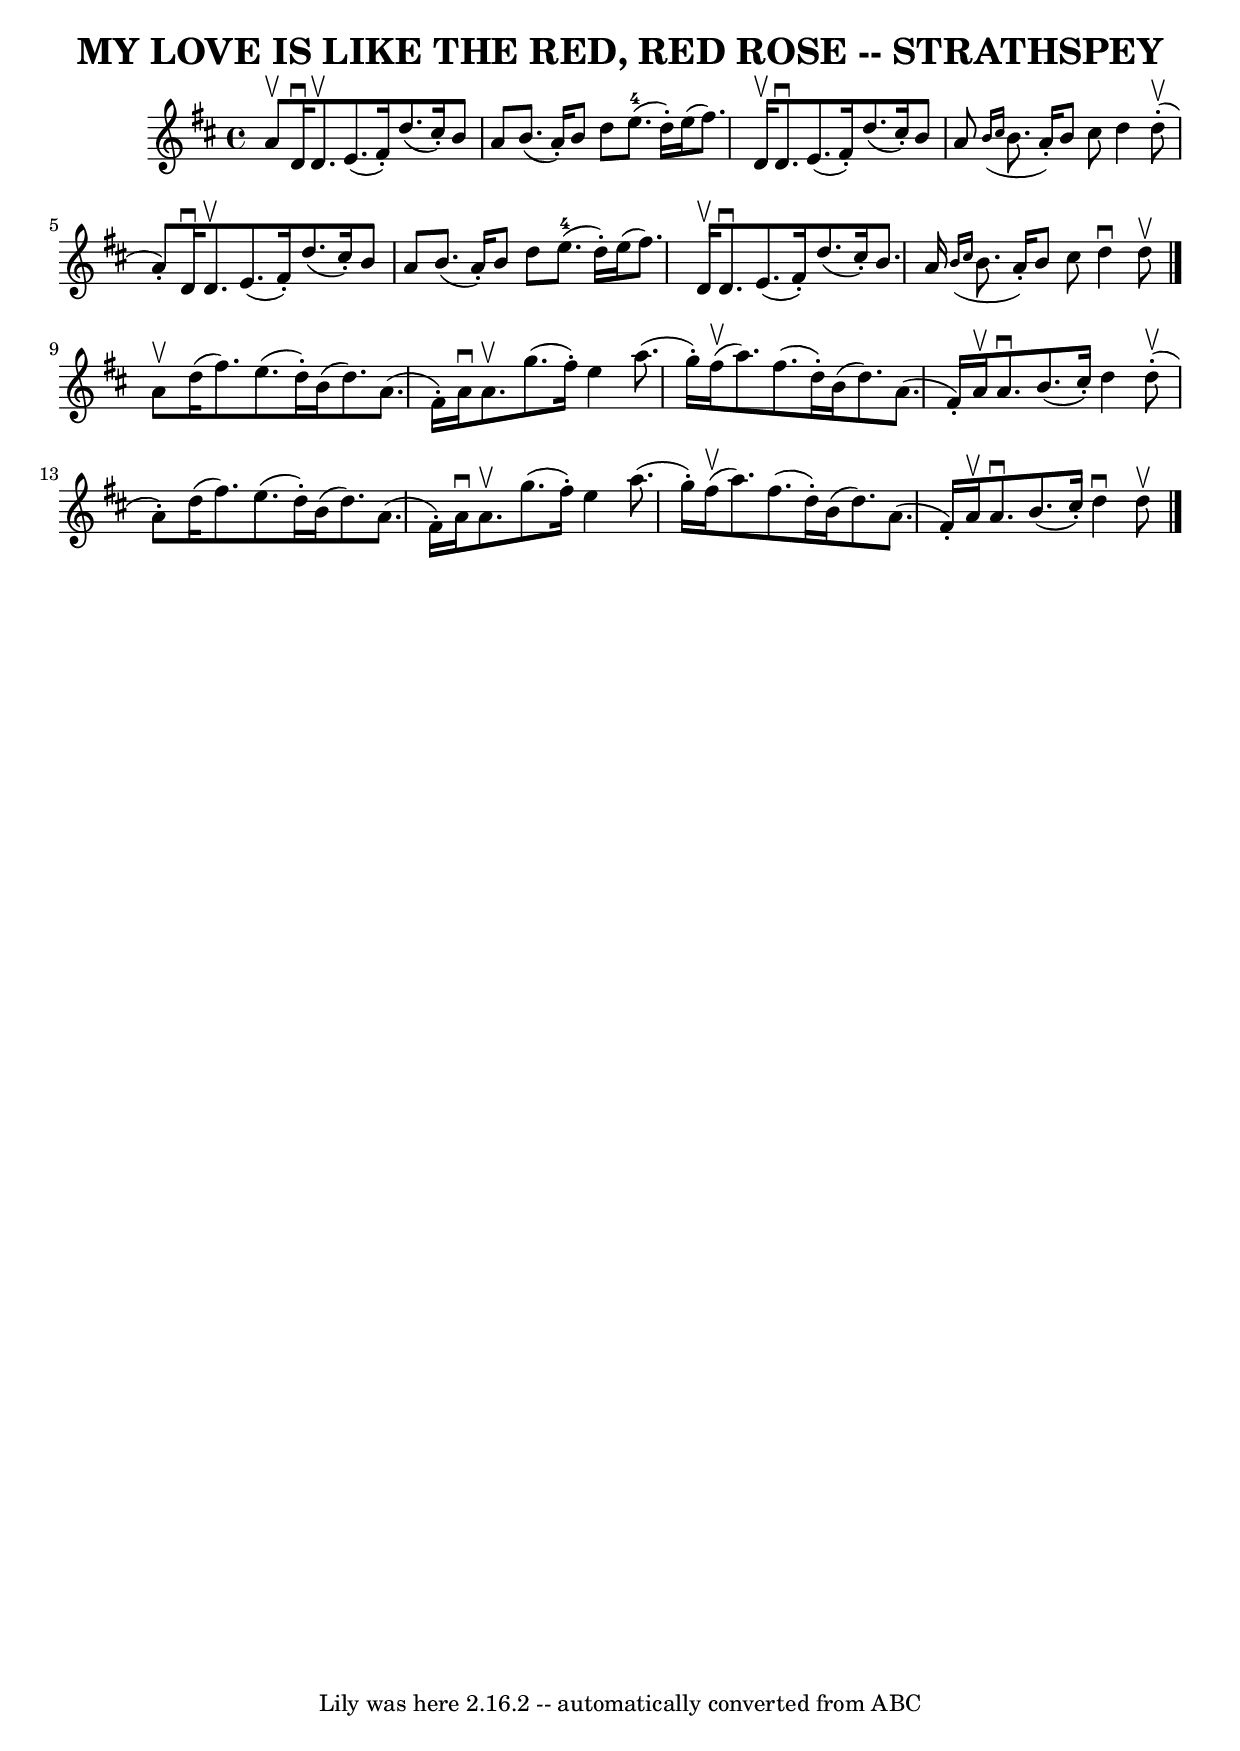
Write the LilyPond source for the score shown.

\version "2.16.2"
\include "Mammoth.ily"
\header {
  %% book = "Ryan's Mammoth Collection of Fiddle Tunes"
  crossRefNumber = "1"
  footnotes = ""
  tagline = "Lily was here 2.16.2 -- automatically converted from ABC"
  title = "MY LOVE IS LIKE THE RED, RED ROSE -- STRATHSPEY"

}
voicedefault =  {


  \override Staff.TimeSignature #'style = #'C
  \time 4/4 
  \key d \major
  a'8^\upbow       |
  d'16^\downbow d'8. 
  ^\upbow e'8. (fis'16 -.) d''8. (cis''16 -.) b'8 a'8    
  |
  b'8. (a'16 -.) b'8 d''8 e''8.-4(d''16 -.)   
  e''16 (fis''8.)       |
  d'16^\upbow d'8.^\downbow e'8. (
  fis'16 -.) d''8. (cis''16 -.) b'8 a'8    |
  \grace {    
    b'16 (cis''16  
  } b'8. a'16 -.) b'8 cis''8 d''4 d''8 
  (^\upbow-. a'8 -.)   |
  |
  d'16^\downbow d'8.^\upbow  
  e'8. (fis'16 -.) d''8. (cis''16 -.) b'8 a'8    |
  
  b'8. (a'16 -.) b'8 d''8 e''8.-4(d''16 -.) e''16 (
  fis''8.)       |
  d'16^\upbow d'8.^\downbow e'8. (fis'16 -. 
  -) d''8. (cis''16 -.) b'8. a'16    |
  \grace { b'16 (
	   cis''16  
	 } b'8. a'16 -.) b'8 cis''8 d''4^\downbow d''8 
  ^\upbow   \bar "|." a'8^\upbow       |
  d''16 (fis''8.)   
  e''8. (d''16 -.) b'16 (d''8.) a'8. (fis'16 -.)   |
  
  a'16^\downbow a'8.^\upbow g''8. (fis''16 -.) e''4 a''8. (
  g''16 -.)       |
  fis''16 (^\upbow a''8.) fis''8. (d''16 
  -.) b'16 (d''8.) a'8. (fis'16 -.)   |
  a'16^\upbow   
  a'8.^\downbow b'8. (cis''16 -.) d''4 d''8 (^\upbow-. a'8 -.) 
  |
  |
  d''16 (fis''8.) e''8. (d''16 -.) b'16 
  (d''8.) a'8. (fis'16 -.)   |
  a'16^\downbow a'8. 
  ^\upbow g''8. (fis''16 -.) e''4 a''8. (g''16 -.)       
  |
  fis''16 (^\upbow a''8.) fis''8. (d''16 -.) b'16 (
  d''8.) a'8. (fis'16 -.)   |
  a'16^\upbow a'8.^\downbow   
  b'8. (cis''16 -.) d''4^\downbow d''8^\upbow   \bar "|."   

}

\score{
  <<

    \context Staff="default"
    {
      \voicedefault 
      
    }

  >>
  \layout {
    
  }
  \midi {
  }

}
